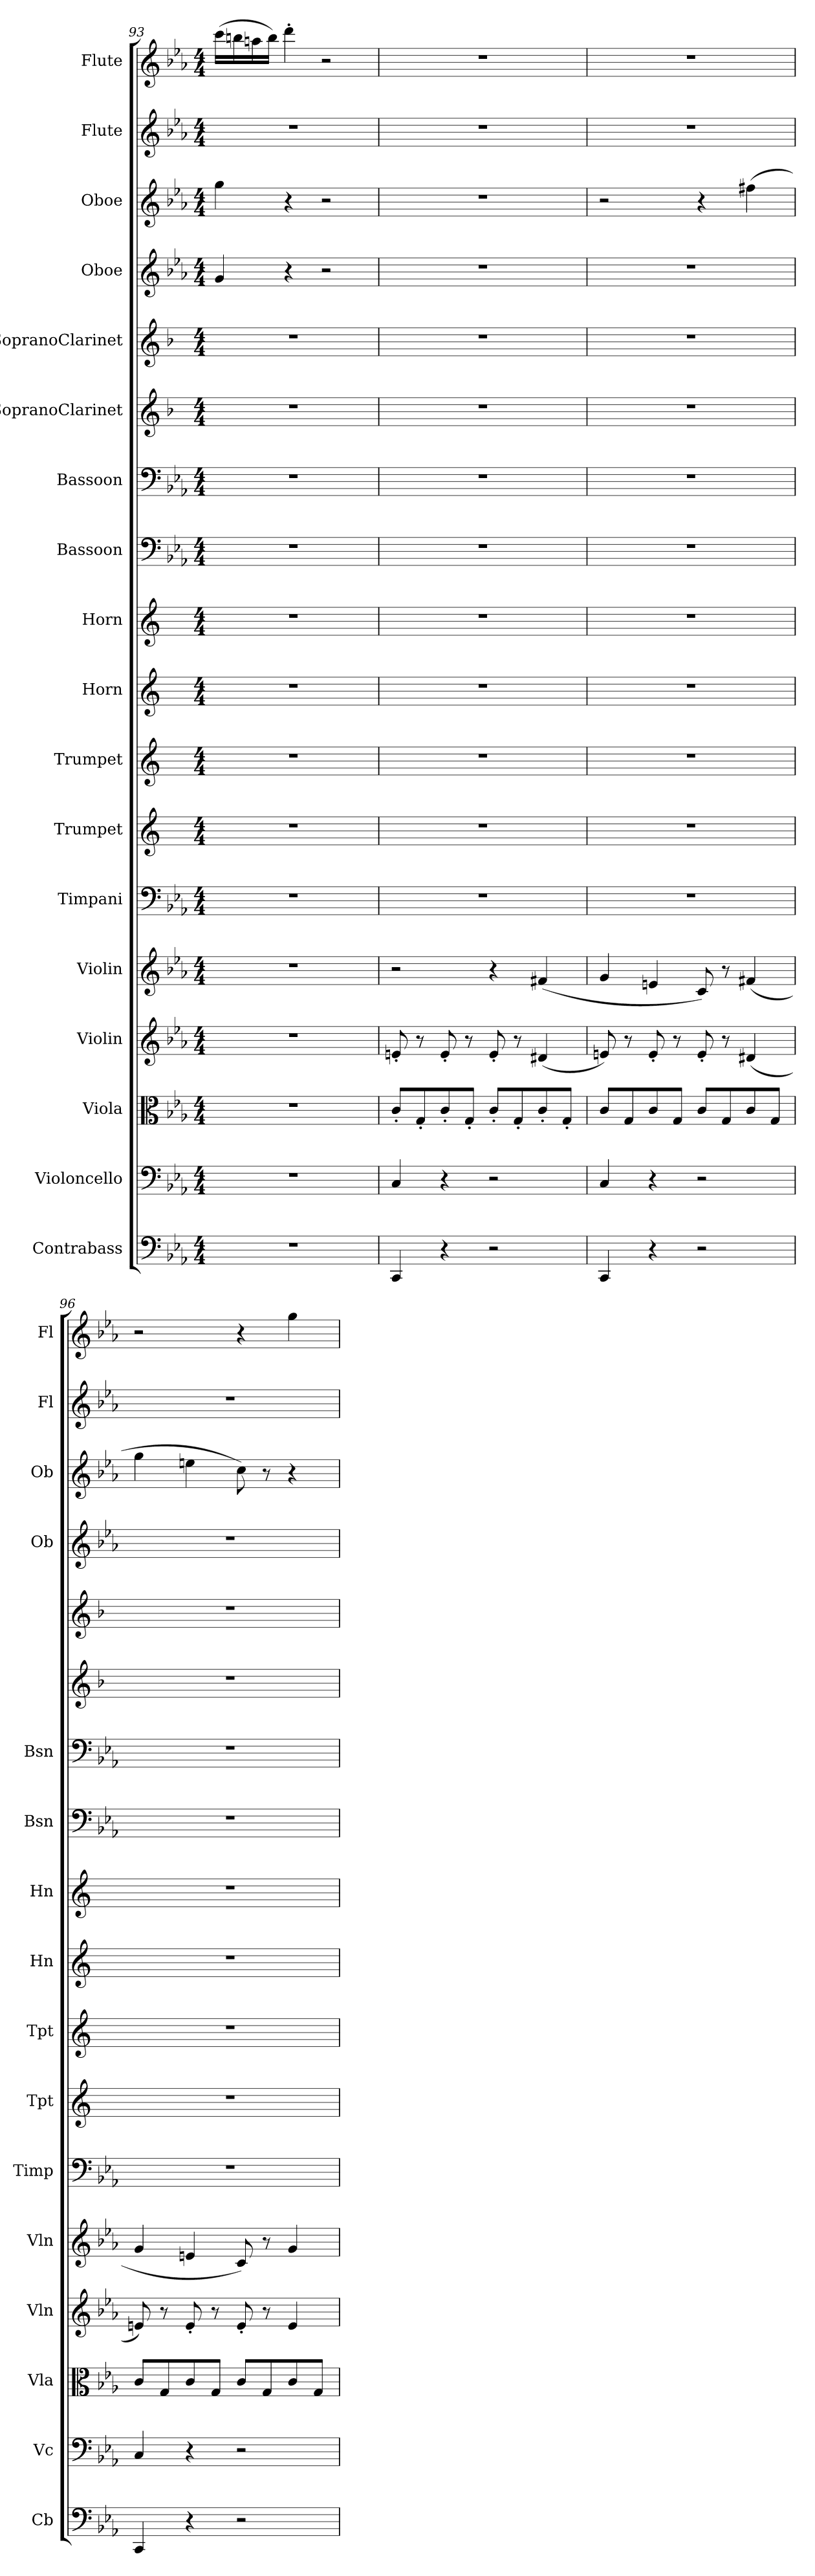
**kern	**kern	**kern	**kern	**kern	**kern	**kern	**kern	**kern	**kern	**kern	**kern	**kern	**kern	**kern	**kern	**kern	**kern
*part18	*part17	*part16	*part15	*part14	*part13	*part12	*part11	*part10	*part9	*part8	*part7	*part6	*part5	*part4	*part3	*part2	*part1
*staff18	*staff17	*staff16	*staff15	*staff14	*staff13	*staff12	*staff11	*staff10	*staff9	*staff8	*staff7	*staff6	*staff5	*staff4	*staff3	*staff2	*staff1
*I"Contrabass	*I"Violoncello	*I"Viola	*I"Violin	*I"Violin	*I"Timpani	*I"Trumpet	*I"Trumpet	*I"Horn	*I"Horn	*I"Bassoon	*I"Bassoon	*I"SopranoClarinet	*I"SopranoClarinet	*I"Oboe	*I"Oboe	*I"Flute	*I"Flute
*I'Cb	*I'Vc	*I'Vla	*I'Vln	*I'Vln	*I'Timp	*I'Tpt	*I'Tpt	*I'Hn	*I'Hn	*I'Bsn	*I'Bsn	*	*	*I'Ob	*I'Ob	*I'Fl	*I'Fl
*clefF4	*clefF4	*clefC3	*clefG2	*clefG2	*clefF4	*clefG2	*clefG2	*clefG2	*clefG2	*clefF4	*clefF4	*clefG2	*clefG2	*clefG2	*clefG2	*clefG2	*clefG2
*k[b-e-a-]	*k[b-e-a-]	*k[b-e-a-]	*k[b-e-a-]	*k[b-e-a-]	*k[b-e-a-]	*k[]	*k[]	*k[]	*k[]	*k[b-e-a-]	*k[b-e-a-]	*k[b-]	*k[b-]	*k[b-e-a-]	*k[b-e-a-]	*k[b-e-a-]	*k[b-e-a-]
*M4/4	*M4/4	*M4/4	*M4/4	*M4/4	*M4/4	*M4/4	*M4/4	*M4/4	*M4/4	*M4/4	*M4/4	*M4/4	*M4/4	*M4/4	*M4/4	*M4/4	*M4/4
=93	=93	=93	=93	=93	=93	=93	=93	=93	=93	=93	=93	=93	=93	=93	=93	=93	=93
1r	1r	1r	1r	1r	1r	1r	1r	1r	1r	1r	1r	1r	1r	4g/	4gg\	1r	(16ccc\LL
.	.	.	.	.	.	.	.	.	.	.	.	.	.	.	.	.	16bbn\
.	.	.	.	.	.	.	.	.	.	.	.	.	.	.	.	.	16aan\
.	.	.	.	.	.	.	.	.	.	.	.	.	.	.	.	.	16bb\JJ)
.	.	.	.	.	.	.	.	.	.	.	.	.	.	4r	4r	.	4ddd'\
.	.	.	.	.	.	.	.	.	.	.	.	.	.	2r	2r	.	2r
=94	=94	=94	=94	=94	=94	=94	=94	=94	=94	=94	=94	=94	=94	=94	=94	=94	=94
4CC"/	4C"/	8c'/L	8en'/	2r	1r	1r	1r	1r	1r	1r	1r	1r	1r	1r	1r	1r	1r
.	.	8G'/	8r	.	.	.	.	.	.	.	.	.	.	.	.	.	.
4r	4r	8c'/	8e'/	.	.	.	.	.	.	.	.	.	.	.	.	.	.
.	.	8G'/J	8r	.	.	.	.	.	.	.	.	.	.	.	.	.	.
2r	2r	8c'/L	8e'/	4r	.	.	.	.	.	.	.	.	.	.	.	.	.
.	.	8G'/	8r	.	.	.	.	.	.	.	.	.	.	.	.	.	.
.	.	8c'/	(4d#X/	(4f#X/	.	.	.	.	.	.	.	.	.	.	.	.	.
.	.	8G'/J	.	.	.	.	.	.	.	.	.	.	.	.	.	.	.
=95	=95	=95	=95	=95	=95	=95	=95	=95	=95	=95	=95	=95	=95	=95	=95	=95	=95
4CC"/	4C"/	8c/L	8en/)	4g/	1r	1r	1r	1r	1r	1r	1r	1r	1r	1r	2r	1r	1r
.	.	8G/	8r	.	.	.	.	.	.	.	.	.	.	.	.	.	.
4r	4r	8c/	8e'/	4en/	.	.	.	.	.	.	.	.	.	.	.	.	.
.	.	8G/J	8r	.	.	.	.	.	.	.	.	.	.	.	.	.	.
2r	2r	8c/L	8e'/	8c/)	.	.	.	.	.	.	.	.	.	.	4r	.	.
.	.	8G/	8r	8r	.	.	.	.	.	.	.	.	.	.	.	.	.
.	.	8c/	(4d#X/	(4f#X/	.	.	.	.	.	.	.	.	.	.	(4ff#X\	.	.
.	.	8G/J	.	.	.	.	.	.	.	.	.	.	.	.	.	.	.
=96	=96	=96	=96	=96	=96	=96	=96	=96	=96	=96	=96	=96	=96	=96	=96	=96	=96
4CC"/	4C"/	8c/L	8en/)	4g/	1r	1r	1r	1r	1r	1r	1r	1r	1r	1r	4gg\	1r	2r
.	.	8G/	8r	.	.	.	.	.	.	.	.	.	.	.	.	.	.
4r	4r	8c/	8e'/	4en/	.	.	.	.	.	.	.	.	.	.	4een\	.	.
.	.	8G/J	8r	.	.	.	.	.	.	.	.	.	.	.	.	.	.
2r	2r	8c/L	8e'/	8c/)	.	.	.	.	.	.	.	.	.	.	8cc\)	.	4r
.	.	8G/	8r	8r	.	.	.	.	.	.	.	.	.	.	8r	.	.
.	.	8c/	4e/	4g/	.	.	.	.	.	.	.	.	.	.	4r	.	4gg\
.	.	8G/J	.	.	.	.	.	.	.	.	.	.	.	.	.	.	.
=	=	=	=	=	=	=	=	=	=	=	=	=	=	=	=	=	=
*-	*-	*-	*-	*-	*-	*-	*-	*-	*-	*-	*-	*-	*-	*-	*-	*-	*-
